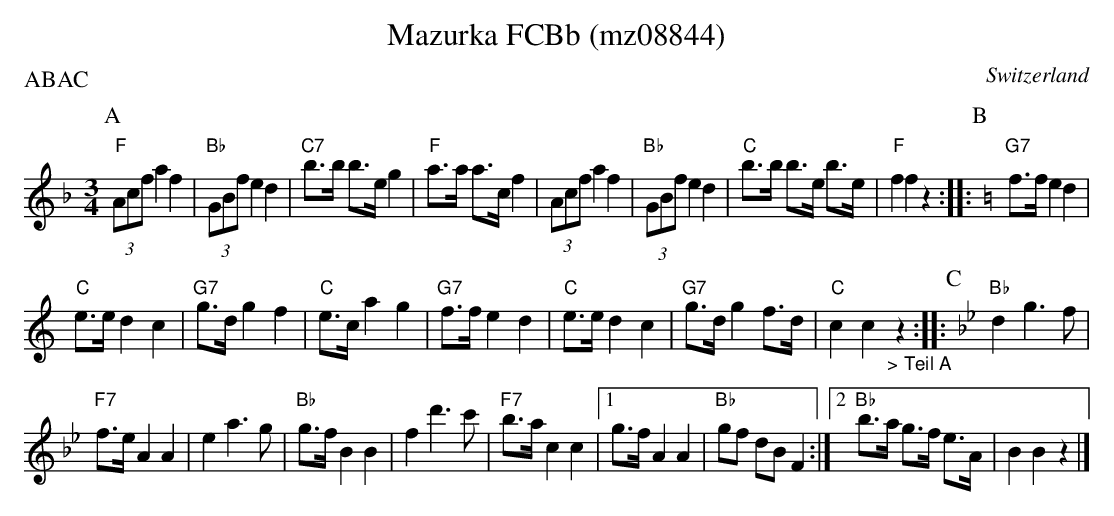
X:1
T: Mazurka FCBb (mz08844)
P:ABAC
O:Switzerland
M:3/4
L:1/8
K:F %%MIDI gchordon
[P:A] "F"(3Acf a2f2 | "Bb"(3GBf e2d2 | "C7"b>b b>e g2 | "F"a>a a>c f2 | (3Acf a2f2 | "Bb"(3GBf e2d2 | "C"b>b b>e b>e | "F"f2f2z2 ::[P:B] [K:C] "G7"f>f e2d2 |
"C"e>e d2c2 | "G7"g>d g2f2 | "C"e>c a2g2 | "G7"f>f e2d2 | "C"e>e d2c2 | "G7"g>d g2 f>d | "C"c2c2"_> Teil A"z2 :: [P:C] [K:Bb] "Bb"d2g3f |
"F7"f>e A2A2 | e2a3g | "Bb"g>f B2B2 | f2d'3c' | "F7"b>a c2c2 |1 g>f A2A2 | "Bb"gf dB F2:|2 "Bb"b>a g>f e>A | B2B2z2 |]
